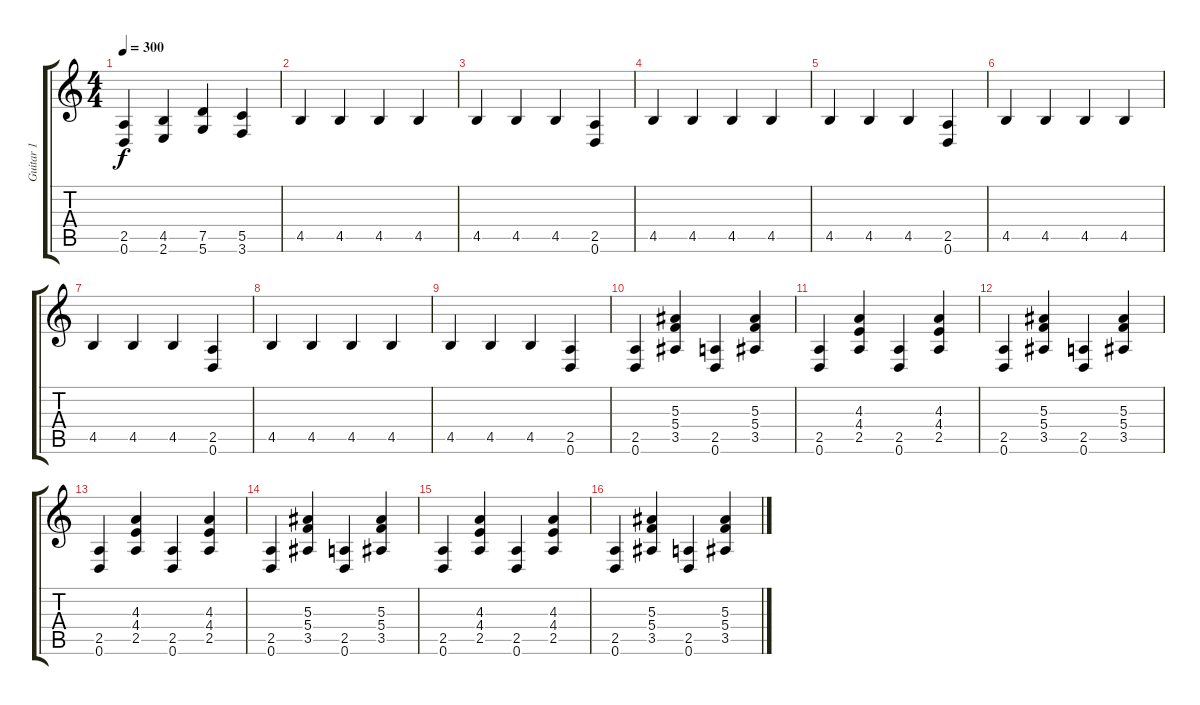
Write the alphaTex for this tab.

\track ("Guitar 1" "Guitar 1") {instrument distortionguitar}
\staff {score tabs}
\tuning (D4 A3 F3 C3 G2 D2) {hide}
\ts (4 4)
\tempo 300
\clef g2
\ks c
(2.5 0.6).4{dy f} (4.5 2.6).4 (7.5 5.6).4 (5.5 3.6).4 |
4.5.4 4.5.4 4.5.4 4.5.4 |
4.5.4 4.5.4 4.5.4 (2.5 0.6).4 |
4.5.4 4.5.4 4.5.4 4.5.4 |
4.5.4 4.5.4 4.5.4 (2.5 0.6).4 |
4.5.4 4.5.4 4.5.4 4.5.4 |
4.5.4 4.5.4 4.5.4 (2.5 0.6).4 |
4.5.4 4.5.4 4.5.4 4.5.4 |
4.5.4 4.5.4 4.5.4 (2.5 0.6).4 |
(2.5 0.6).4 (5.3 5.4 3.5).4 (2.5 0.6).4 (5.3 5.4 3.5).4 |
(2.5 0.6).4 (4.3 4.4 2.5).4 (2.5 0.6).4 (4.3 4.4 2.5).4 |
(2.5 0.6).4 (5.3 5.4 3.5).4 (2.5 0.6).4 (5.3 5.4 3.5).4 |
(2.5 0.6).4 (4.3 4.4 2.5).4 (2.5 0.6).4 (4.3 4.4 2.5).4 |
(2.5 0.6).4 (5.3 5.4 3.5).4 (2.5 0.6).4 (5.3 5.4 3.5).4 |
(2.5 0.6).4 (4.3 4.4 2.5).4 (2.5 0.6).4 (4.3 4.4 2.5).4 |
(2.5 0.6).4 (5.3 5.4 3.5).4 (2.5 0.6).4 (5.3 5.4 3.5).4
